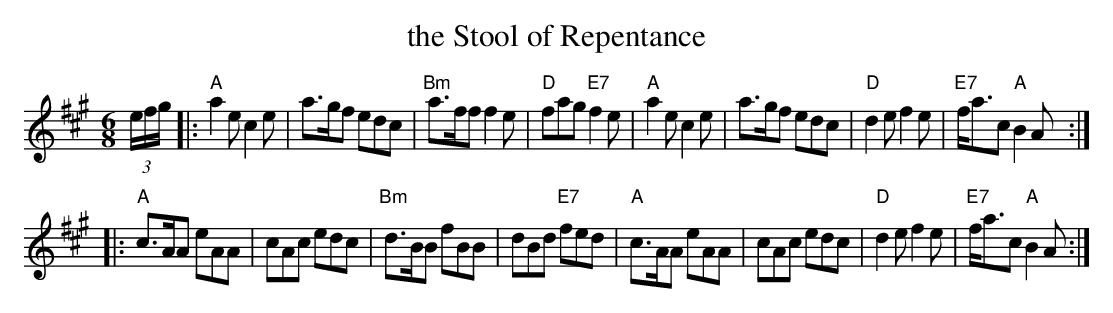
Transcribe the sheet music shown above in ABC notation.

X:1
T: the Stool of Repentance
M: 6/8
L: 1/8
K: A
(3e/f/g/ |: "A"a2e c2e | a>gf edc | "Bm"a>ff f2e | "D"fag "E7"f2e \
| "A"a2e c2e | a>gf edc | "D"d2e f2e | "E7"f<ac "A"B2A :|
|: "A"c>AA eAA | cAc edc | "Bm"d>BB fBB | dBd "E7"fed \
| "A"c>AA eAA | cAc edc | "D"d2e f2e | "E7"f<ac "A"B2A :|
